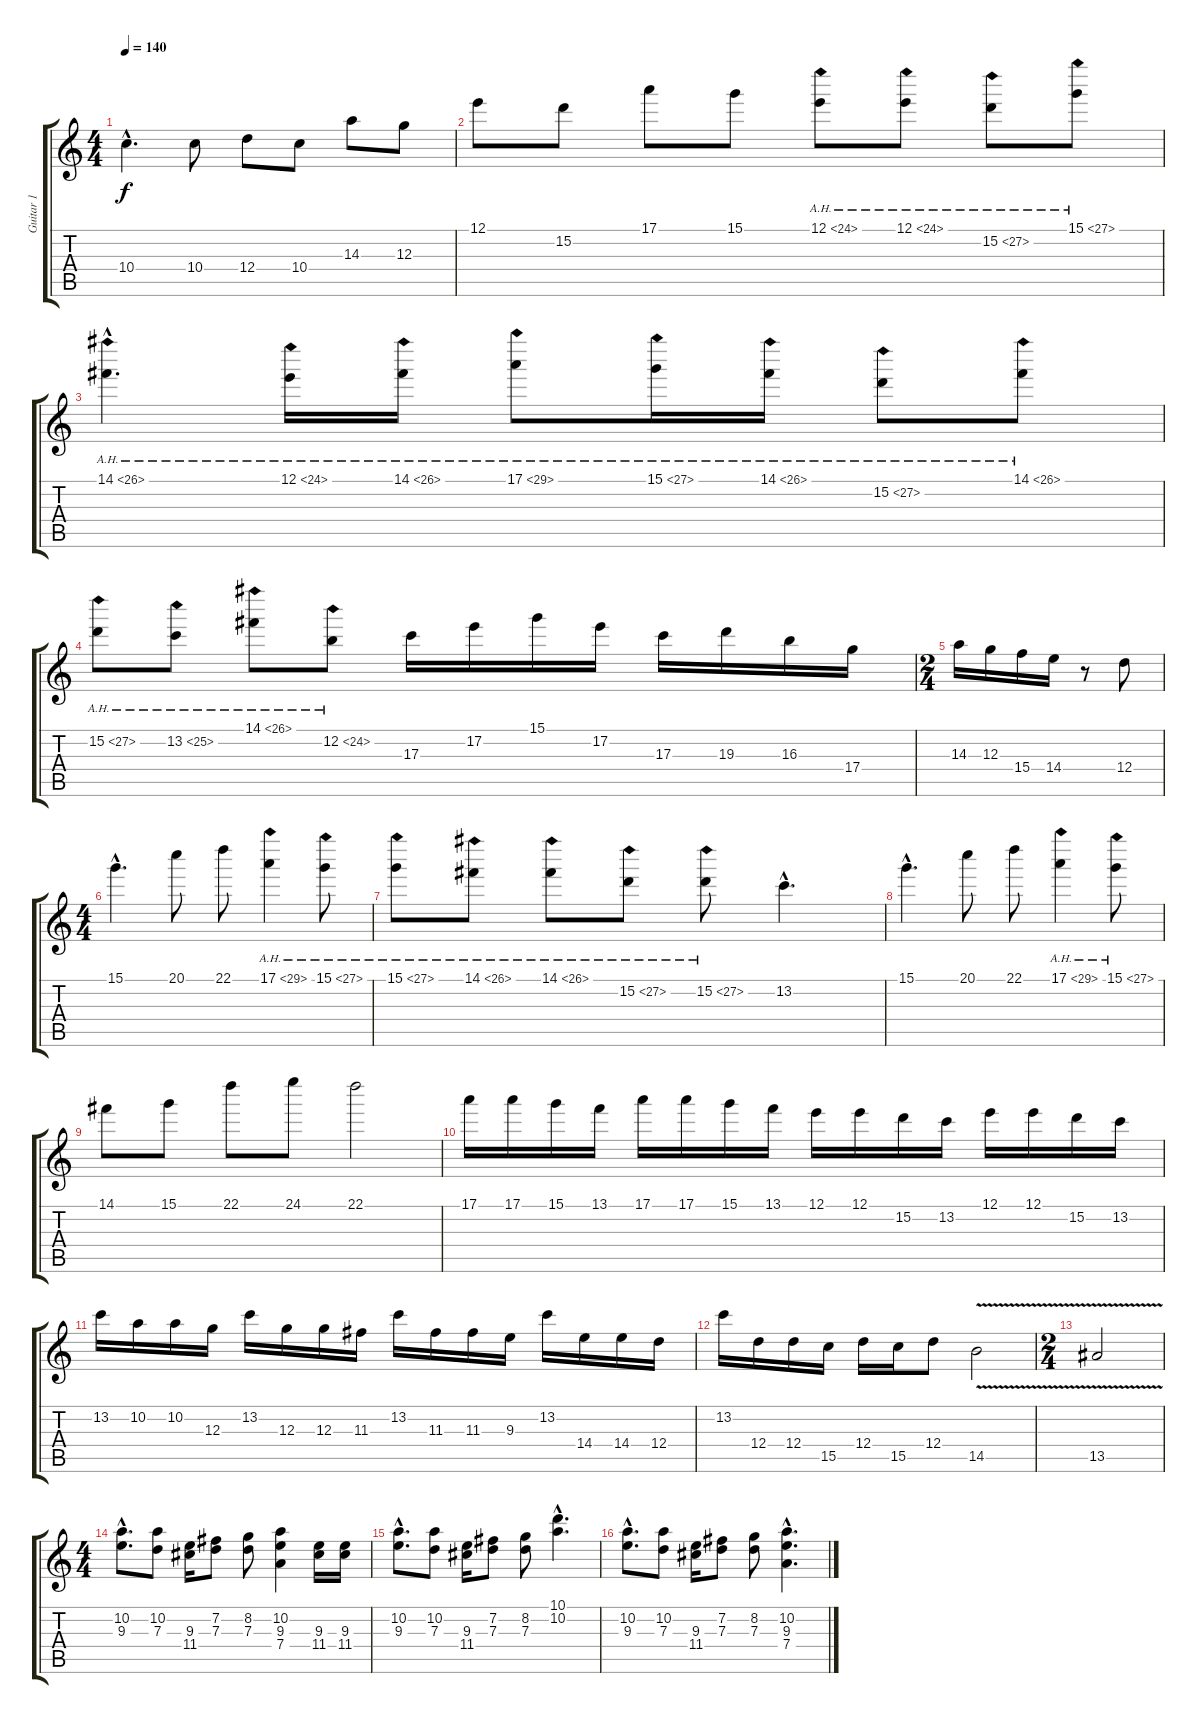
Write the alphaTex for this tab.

\track ("Guitar 1" "Guitar 1") {instrument overdrivenguitar}
\staff {score tabs}
\tuning (E4 B3 G3 D3 A2 D2) {hide}
\ts (4 4)
\tempo 140
\clef g2
\ks c
10.4{hac t}.4{d dy f} 10.4.8 12.4.8 10.4.8 14.3.8 12.3.8 |
12.1.8 15.2.8 17.1.8 15.1.8 12.1{ah 12}.8 12.1{ah 12}.8 15.2{ah 12}.8 15.1{ah 12}.8 |
14.1{ah 12 hac}.4{d} 12.1{ah 12}.16 14.1{ah 12}.16 17.1{ah 12}.8 15.1{ah 12}.16 14.1{ah 12}.16 15.2{ah 12}.8 14.1{ah 12}.8 |
15.2{ah 12}.8 13.2{ah 12}.8 14.1{ah 12}.8 12.2{ah 12}.8 17.3.16 17.2.16 15.1.16 17.2.16 17.3.16 19.3.16 16.3.16 17.4.16 |
\ts (2 4)
14.3.16 12.3.16 15.4.16 14.4.16 r.8 12.4.8 |
\ts (4 4)
15.1{hac}.4{d} 20.1.8 22.1.8 17.1{ah 12}.4 15.1{ah 12}.8 |
15.1{ah 12}.8 14.1{ah 12}.8 14.1{ah 12}.8 15.2{ah 12}.8 15.2{ah 12}.8 13.2{hac}.4{d} |
15.1{hac}.4{d} 20.1.8 22.1.8 17.1{ah 12}.4 15.1{ah 12}.8 |
14.1.8 15.1.8 22.1.8 24.1.8 22.1.2 |
17.1.16 17.1.16 15.1.16 13.1.16 17.1.16 17.1.16 15.1.16 13.1.16 12.1.16 12.1.16 15.2.16 13.2.16 12.1.16 12.1.16 15.2.16 13.2.16 |
13.2.16 10.2.16 10.2.16 12.3.16 13.2.16 12.3.16 12.3.16 11.3.16 13.2.16 11.3.16 11.3.16 9.3.16 13.2.16 14.4.16 14.4.16 12.4.16 |
13.2.16 12.4.16 12.4.16 15.5.16 12.4.16 15.5.16 12.4.8 14.5{v}.2 |
\ts (2 4)
13.5{v}.2 |
\ts (4 4)
(10.2{hac} 9.3{hac}).8{d} (10.2 7.3).8 (9.3 11.4).16 (7.2 7.3).8 (8.2 7.3).8 (10.2 9.3 7.4).4 (9.3 11.4).16 (9.3 11.4).16 |
(10.2{hac} 9.3{hac}).8{d} (10.2 7.3).8 (9.3 11.4).16 (7.2 7.3).8 (8.2 7.3).8 (10.1{hac} 10.2{hac}).4{d} |
(10.2{hac} 9.3{hac}).8{d} (10.2 7.3).8 (9.3 11.4).16 (7.2 7.3).8 (8.2 7.3).8 (10.2{hac} 9.3{hac} 7.4{hac}).4{d}
